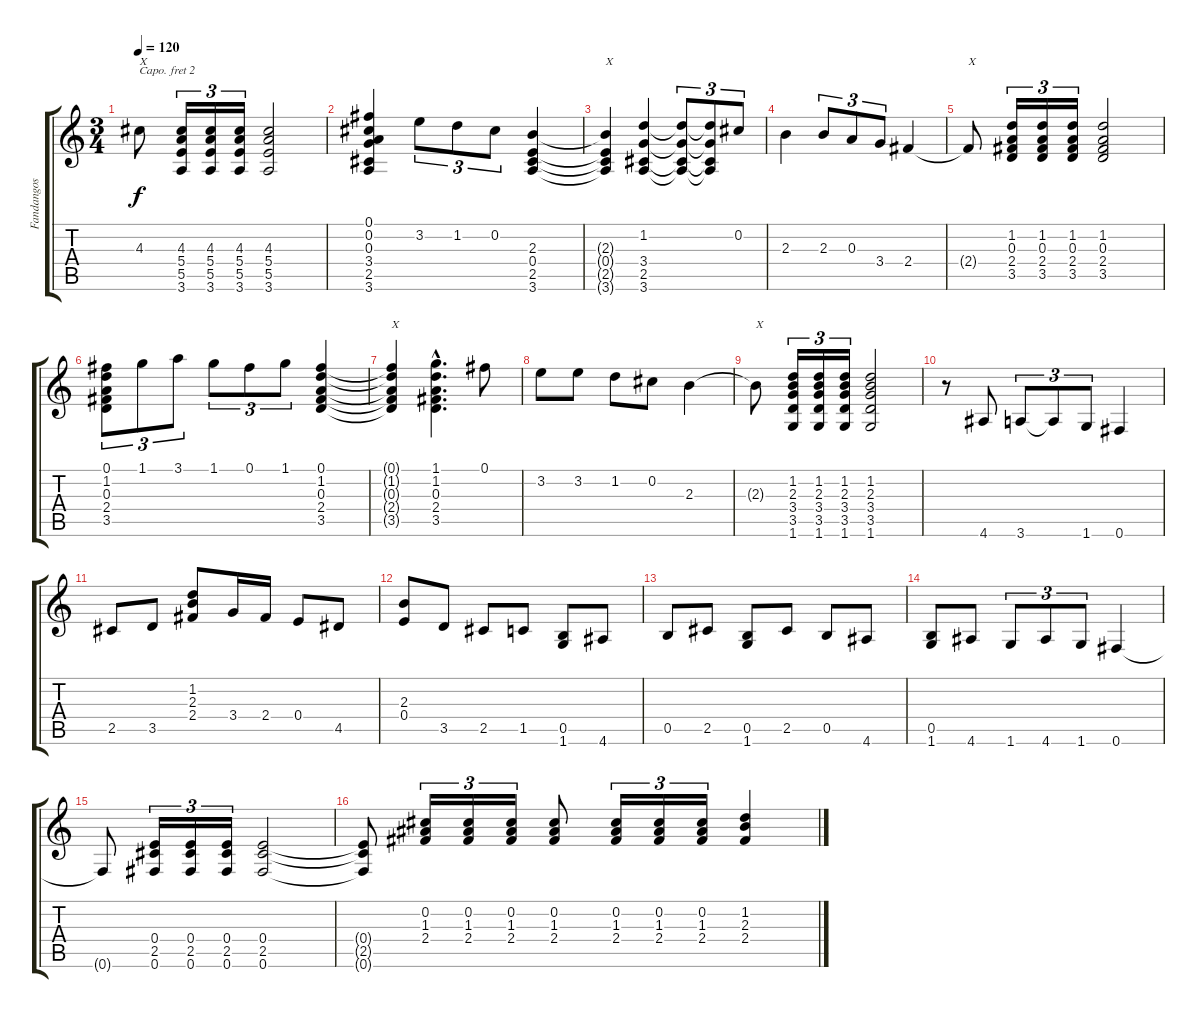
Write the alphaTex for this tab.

\track ("Fandangos de Huelva" "Fandangos ") {instrument acousticguitarnylon}
\staff {score tabs}
\capo 2
\tuning (E4 B3 G3 D3 A2 E2) {hide}
\ts (3 4)
\tempo 120
\clef g2
\ks c
4.3{t}.8{txt "X" dy f} (4.3 5.4 5.5 3.6).16{tu (3 2)} (4.3 5.4 5.5 3.6).16{tu (3 2)} (4.3 5.4 5.5 3.6).16{tu (3 2)} (4.3 5.4 5.5 3.6).2 |
(0.1 0.2 0.3 3.4 2.5 3.6).4 3.2.8{tu (3 2)} 1.2.8{tu (3 2)} 0.2.8{tu (3 2)} (2.3 0.4 2.5 3.6).4 |
(2.3{t} 0.4{t} 2.5{t} 3.6{t}).4{txt "X"} (1.2 3.4 2.5 3.6).4 (1.2{t} 3.4{t} 2.5{t} 3.6{t}).8{tu (3 2)} (1.2{t} 3.4{t} 2.5{t} 3.6{t}).8{tu (3 2)} 0.2.8{tu (3 2)} |
2.3.4 2.3.8{tu (3 2)} 0.3.8{tu (3 2)} 3.4.8{tu (3 2)} 2.4.4 |
2.4{t}.8{txt "X"} (1.2 0.3 2.4 3.5).16{tu (3 2)} (1.2 0.3 2.4 3.5).16{tu (3 2)} (1.2 0.3 2.4 3.5).16{tu (3 2)} (1.2 0.3 2.4 3.5).2 |
(0.1 1.2 0.3 2.4 3.5).8{tu (3 2)} 1.1.8{tu (3 2)} 3.1.8{tu (3 2)} 1.1.8{tu (3 2)} 0.1.8{tu (3 2)} 1.1.8{tu (3 2)} (0.1 1.2 0.3 2.4 3.5).4 |
(0.1{t} 1.2{t} 0.3{t} 2.4{t} 3.5{t}).4{txt "X"} (1.1{hac} 1.2{hac} 0.3{hac} 2.4{hac} 3.5{hac}).4{d} 0.1.8 |
3.2.8 3.2.8 1.2.8 0.2.8 2.3.4 |
2.3{t}.8{txt "X"} (1.2 2.3 3.4 3.5 1.6).16{tu (3 2)} (1.2 2.3 3.4 3.5 1.6).16{tu (3 2)} (1.2 2.3 3.4 3.5 1.6).16{tu (3 2)} (1.2 2.3 3.4 3.5 1.6).2 |
r.8 4.6.8 3.6.8{tu (3 2)} 3.6{t}.8{tu (3 2)} 1.6.8{tu (3 2)} 0.6.4 |
2.5.8 3.5.8 (1.2 2.3 2.4).8 3.4.16 2.4.16 0.4.8 4.5.8 |
(2.3 0.4).8 3.5.8 2.5.8 1.5.8 (0.5 1.6).8 4.6.8 |
0.5.8 2.5.8 (0.5 1.6).8 2.5.8 0.5.8 4.6.8 |
(0.5 1.6).8 4.6.8 1.6.8{tu (3 2)} 4.6.8{tu (3 2)} 1.6.8{tu (3 2)} 0.6.4 |
0.6{t}.8 (0.4 2.5 0.6).16{tu (3 2)} (0.4 2.5 0.6).16{tu (3 2)} (0.4 2.5 0.6).16{tu (3 2)} (0.4 2.5 0.6).2 |
(0.4{t} 2.5{t} 0.6{t}).8 (0.2 1.3 2.4).16{tu (3 2)} (0.2 1.3 2.4).16{tu (3 2)} (0.2 1.3 2.4).16{tu (3 2)} (0.2 1.3 2.4).8 (0.2 1.3 2.4).16{tu (3 2)} (0.2 1.3 2.4).16{tu (3 2)} (0.2 1.3 2.4).16{tu (3 2)} (1.2 2.3 2.4).4
